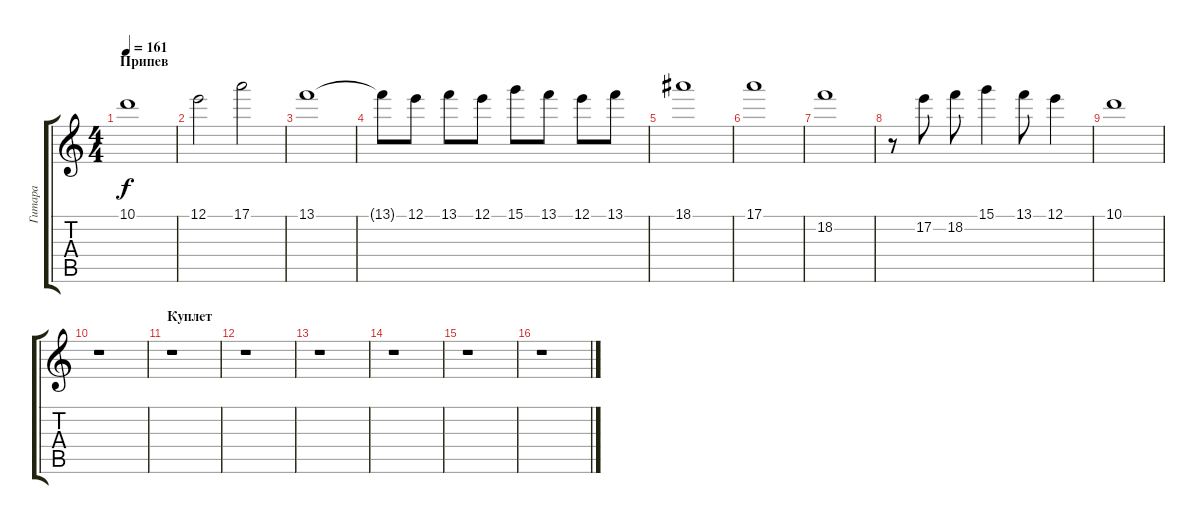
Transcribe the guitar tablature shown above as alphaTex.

\track ("Гитара" "Гитара") {instrument distortionguitar}
\staff {score tabs}
\tuning (E4 B3 G3 D3 A2 E2) {hide}
\ts (4 4)
\section ("" "Припев")
\tempo 161
\clef g2
\ks c
10.1.1{dy f} |
12.1.2 17.1.2 |
13.1.1 |
13.1{t}.8 12.1.8 13.1.8 12.1.8 15.1.8 13.1.8 12.1.8 13.1.8 |
18.1.1 |
17.1.1 |
18.2.1 |
r.8 17.2.8 18.2.8 15.1.4 13.1.8 12.1.4 |
10.1.1 |
r.1 |
\section ("" "Куплет")
r.1 |
r.1 |
r.1 |
r.1 |
r.1 |
r.1
